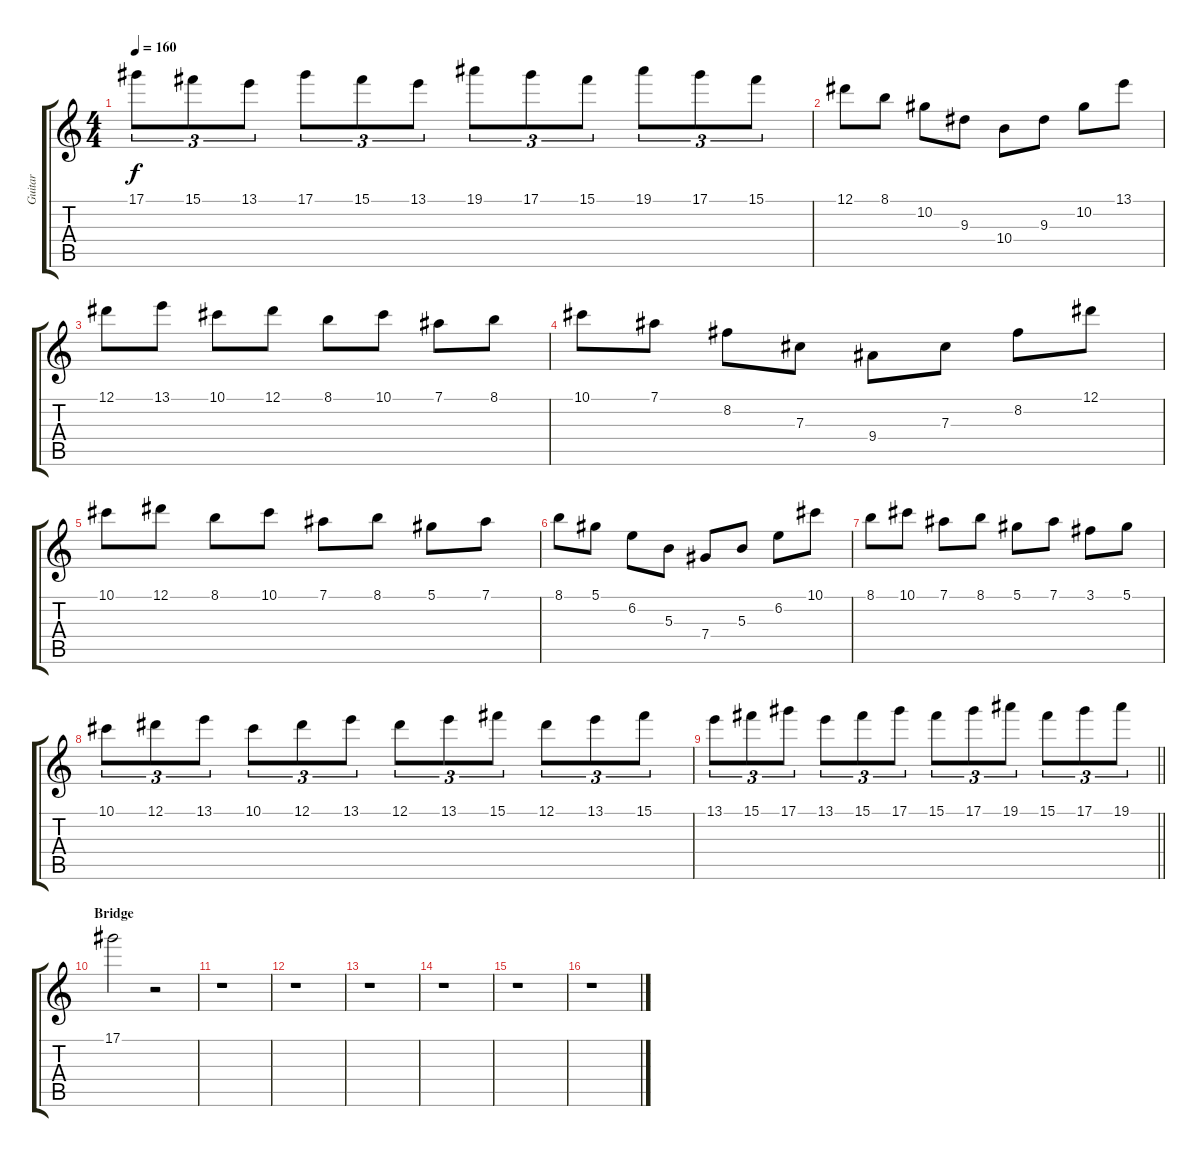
\track ("Guitar" "Guitar") {instrument distortionguitar}
\staff {score tabs}
\tuning (Eb4 Bb3 Gb3 Db3 Ab2 Eb2) {hide}
\ts (4 4)
\tempo 160
\clef g2
\ks c
17.1.8{tu (3 2) dy f} 15.1.8{tu (3 2)} 13.1.8{tu (3 2)} 17.1.8{tu (3 2)} 15.1.8{tu (3 2)} 13.1.8{tu (3 2)} 19.1.8{tu (3 2)} 17.1.8{tu (3 2)} 15.1.8{tu (3 2)} 19.1.8{tu (3 2)} 17.1.8{tu (3 2)} 15.1.8{tu (3 2)} |
12.1.8 8.1.8 10.2.8 9.3.8 10.4.8 9.3.8 10.2.8 13.1.8 |
12.1.8 13.1.8 10.1.8 12.1.8 8.1.8 10.1.8 7.1.8 8.1.8 |
10.1.8 7.1.8 8.2.8 7.3.8 9.4.8 7.3.8 8.2.8 12.1.8 |
10.1.8 12.1.8 8.1.8 10.1.8 7.1.8 8.1.8 5.1.8 7.1.8 |
8.1.8 5.1.8 6.2.8 5.3.8 7.4.8 5.3.8 6.2.8 10.1.8 |
8.1.8 10.1.8 7.1.8 8.1.8 5.1.8 7.1.8 3.1.8 5.1.8 |
10.1.8{tu (3 2)} 12.1.8{tu (3 2)} 13.1.8{tu (3 2)} 10.1.8{tu (3 2)} 12.1.8{tu (3 2)} 13.1.8{tu (3 2)} 12.1.8{tu (3 2)} 13.1.8{tu (3 2)} 15.1.8{tu (3 2)} 12.1.8{tu (3 2)} 13.1.8{tu (3 2)} 15.1.8{tu (3 2)} |
\barLineRight lightlight
13.1.8{tu (3 2)} 15.1.8{tu (3 2)} 17.1.8{tu (3 2)} 13.1.8{tu (3 2)} 15.1.8{tu (3 2)} 17.1.8{tu (3 2)} 15.1.8{tu (3 2)} 17.1.8{tu (3 2)} 19.1.8{tu (3 2)} 15.1.8{tu (3 2)} 17.1.8{tu (3 2)} 19.1.8{tu (3 2)} |
\section ("" "Bridge")
17.1.2 r.2 |
r.1 |
r.1 |
r.1 |
r.1 |
r.1 |
r.1
